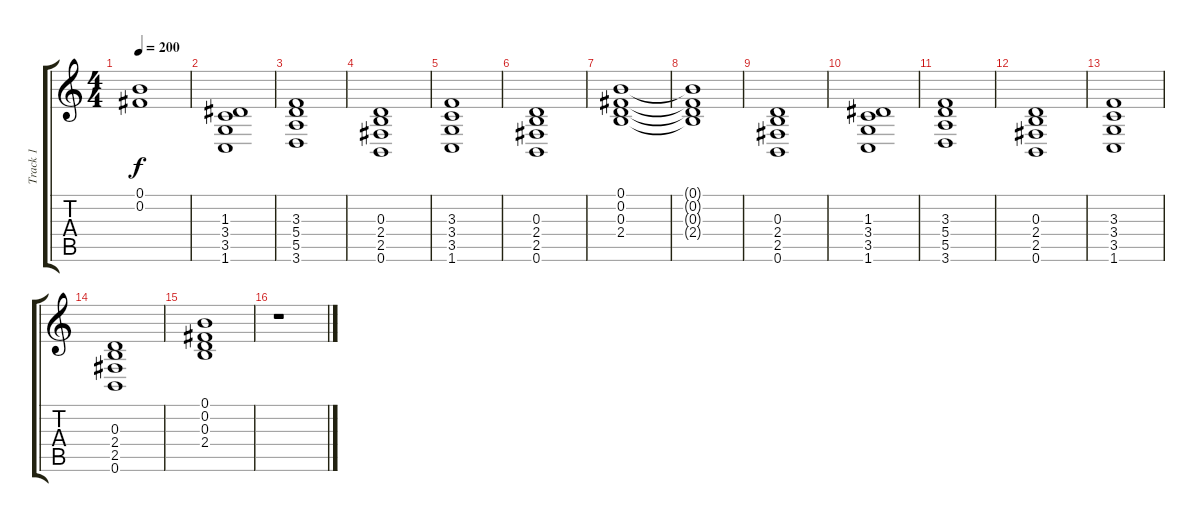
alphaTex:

\track ("Track 1" "Track 1") {instrument distortionguitar}
\staff {score tabs}
\tuning (B3 Gb3 D3 A2 E2 B1) {hide}
\ts (4 4)
\tempo 200
\clef g2
\ks c
(0.1{t} 0.2{t}).1{dy f} |
(1.3 3.4 3.5 1.6).1 |
(3.3 5.4 5.5 3.6).1 |
(0.3 2.4 2.5 0.6).1 |
(3.3 3.4 3.5 1.6).1 |
(0.3 2.4 2.5 0.6).1 |
(0.1 0.2 0.3 2.4).1 |
(0.1{t} 0.2{t} 0.3{t} 2.4{t}).1 |
(0.3 2.4 2.5 0.6).1 |
(1.3 3.4 3.5 1.6).1 |
(3.3 5.4 5.5 3.6).1 |
(0.3 2.4 2.5 0.6).1 |
(3.3 3.4 3.5 1.6).1 |
(0.3 2.4 2.5 0.6).1 |
(0.1 0.2 0.3 2.4).1 |
r.1
